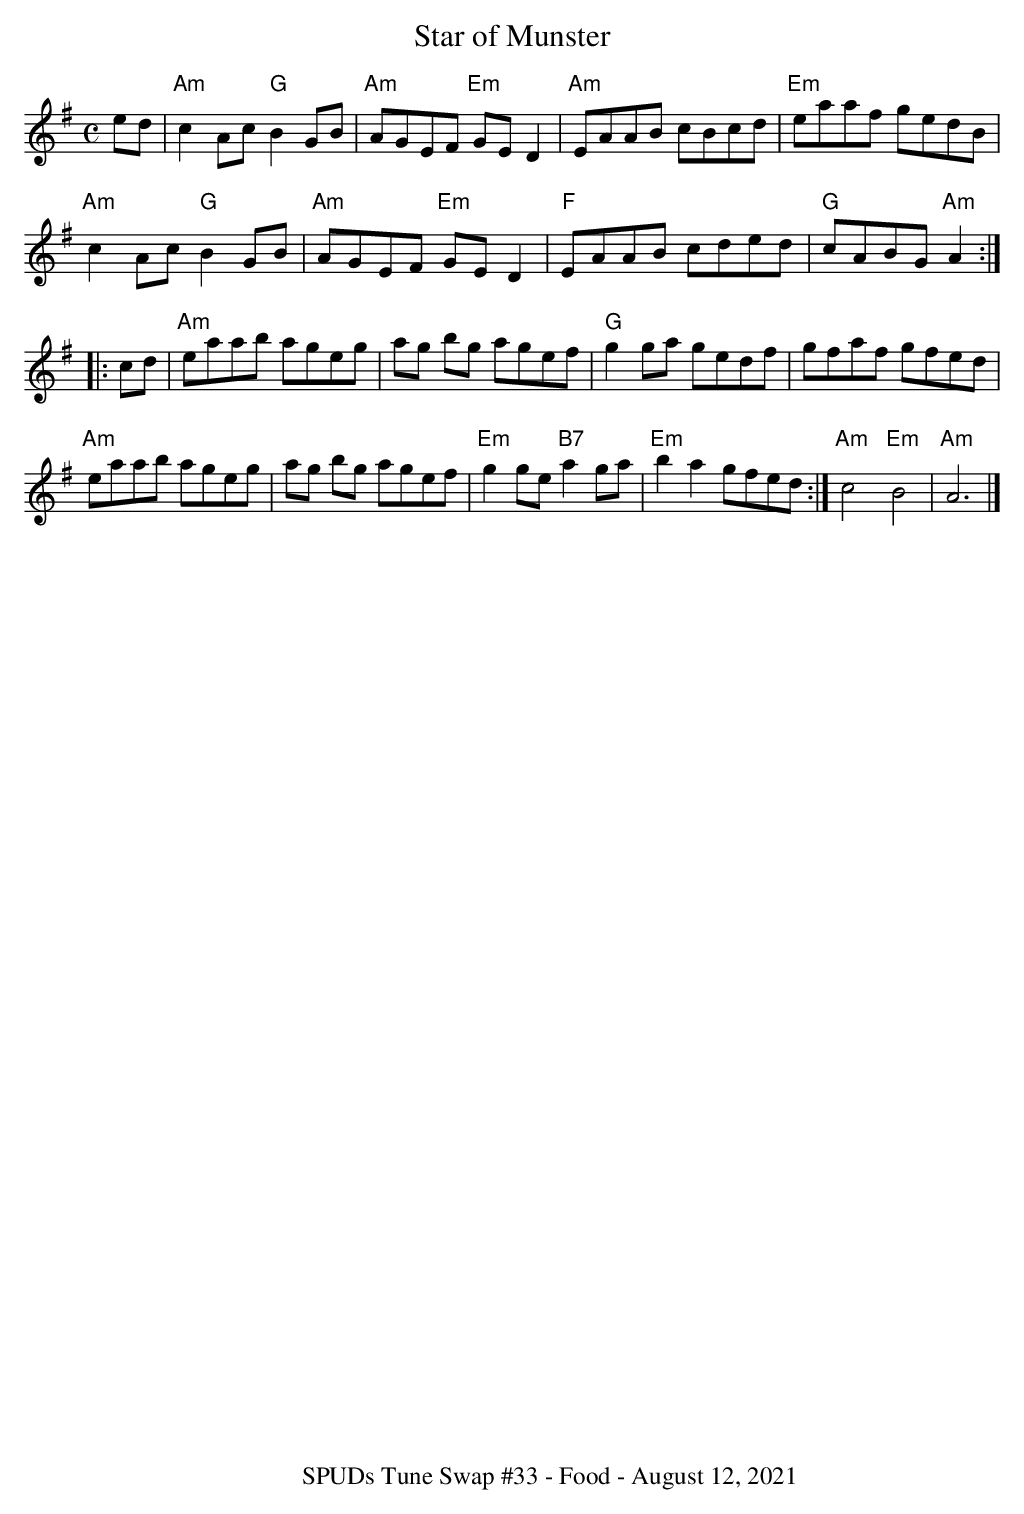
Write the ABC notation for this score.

X:1
T:Star of Munster
M:C
L:1/8
K:Ador
ed|"Am"c2 Ac "G"B2GB|"Am"AGEF "Em"GED2|"Am"EAAB cBcd|"Em"eaaf gedB|
"Am"c2 Ac "G"B2GB|"Am"AGEF "Em"GED2|"F"EAAB cded|"G"cABG "Am"A2 :|
|:cd|"Am" eaab ageg|ag bg agef|"G"g2 ga gedf|gfaf gfed|
"Am"eaab ageg|ag bg agef|"Em"g2ge "B7"a2 ga|"Em"b2a2 gfed :|"Am"c4"Em"B4|"Am"A6|]
